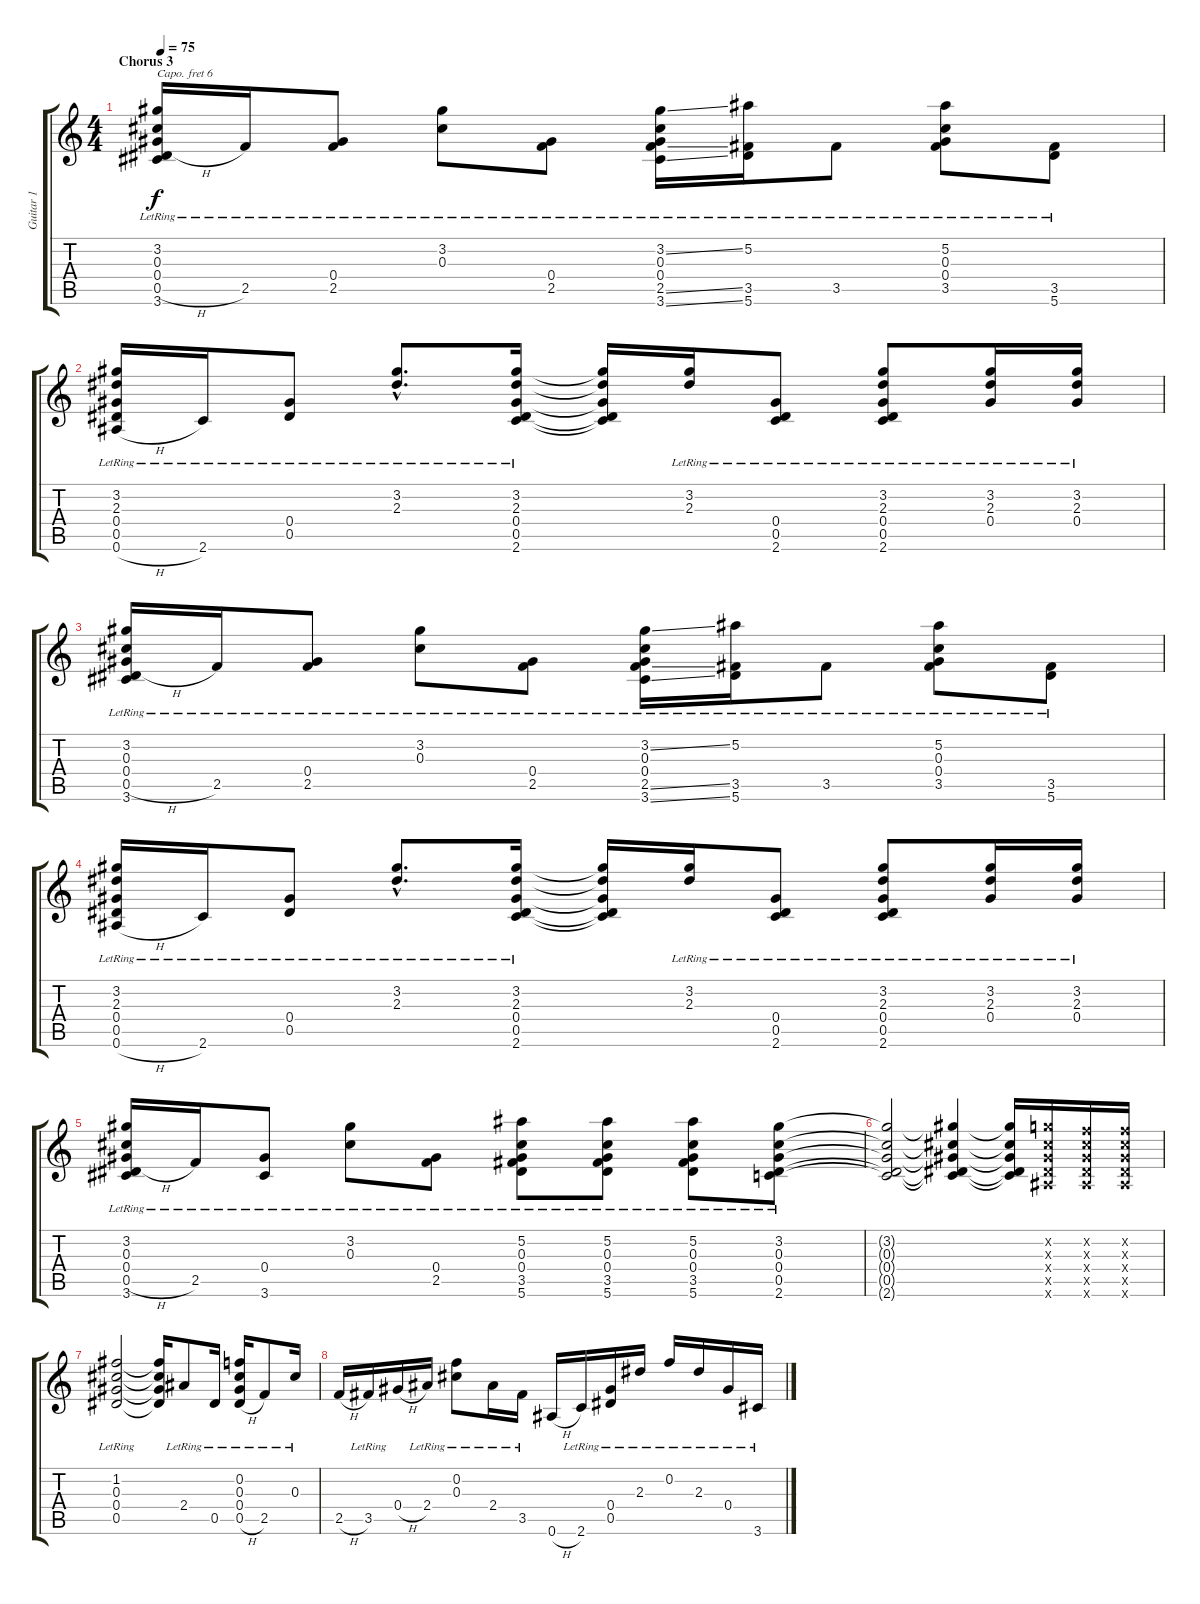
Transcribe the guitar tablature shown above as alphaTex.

\track ("Guitar 1" "Guitar 1") {instrument acousticguitarsteel}
\staff {score tabs}
\capo 6
\tuning (E4 B3 G3 D3 A2 E2) {hide}
\ts (4 4)
\section ("" "Chorus 3")
\tempo 75
\clef g2
\ks c
(3.2{lr} 0.3{lr} 0.4{lr} 0.5{h} 3.6{lr}).16{dy f} 2.5{lr}.16 (0.4{lr} 2.5{lr}).8 (3.2{lr} 0.3{lr}).8 (0.4{lr} 2.5{lr}).8 (3.2{ss} 0.3{lr} 0.4{lr} 2.5{ss} 3.6{ss}).16 (5.2{lr} 3.5{lr} 5.6{lr}).16 3.5{lr}.8 (5.2{lr} 0.3{lr} 0.4{lr} 3.5{lr}).8 (3.5{lr} 5.6{lr}).8 |
(3.2{lr} 2.3{lr} 0.4{lr} 0.5{lr} 0.6{h}).16 2.6{lr}.16 (0.4{lr} 0.5{lr}).8 (3.2{hac lr} 2.3{hac lr}).8{d} (3.2{lr} 2.3{lr} 0.4{lr} 0.5{lr} 2.6{lr}).16 (3.2{t} 2.3{t} 0.4{t} 0.5{t} 2.6{t}).16 (3.2{lr} 2.3{lr}).16 (0.4{lr} 0.5{lr} 2.6{lr}).8 (3.2{lr} 2.3{lr} 0.4{lr} 0.5{lr} 2.6{lr}).8 (3.2{lr} 2.3{lr} 0.4{lr}).16 (3.2{lr} 2.3{lr} 0.4{lr}).16 |
(3.2{lr} 0.3{lr} 0.4{lr} 0.5{h} 3.6{lr}).16 2.5{lr}.16 (0.4{lr} 2.5{lr}).8 (3.2{lr} 0.3{lr}).8 (0.4{lr} 2.5{lr}).8 (3.2{ss} 0.3{lr} 0.4{lr} 2.5{ss} 3.6{ss}).16 (5.2{lr} 3.5{lr} 5.6{lr}).16 3.5{lr}.8 (5.2{lr} 0.3{lr} 0.4{lr} 3.5{lr}).8 (3.5{lr} 5.6{lr}).8 |
(3.2{lr} 2.3{lr} 0.4{lr} 0.5{lr} 0.6{h}).16 2.6{lr}.16 (0.4{lr} 0.5{lr}).8 (3.2{hac lr} 2.3{hac lr}).8{d} (3.2{lr} 2.3{lr} 0.4{lr} 0.5{lr} 2.6{lr}).16 (3.2{t} 2.3{t} 0.4{t} 0.5{t} 2.6{t}).16 (3.2{lr} 2.3{lr}).16 (0.4{lr} 0.5{lr} 2.6{lr}).8 (3.2{lr} 2.3{lr} 0.4{lr} 0.5{lr} 2.6{lr}).8 (3.2{lr} 2.3{lr} 0.4{lr}).16 (3.2{lr} 2.3{lr} 0.4{lr}).16 |
(3.2{lr} 0.3{lr} 0.4{lr} 0.5{h} 3.6{lr}).16 2.5{lr}.16 (0.4{lr} 3.6{lr}).8 (3.2{lr} 0.3{lr}).8 (0.4{lr} 2.5{lr}).8 (5.2{lr} 0.3{lr} 0.4{lr} 3.5{lr} 5.6{lr}).8 (5.2{lr} 0.3{lr} 0.4{lr} 3.5{lr} 5.6{lr}).8 (5.2{lr} 0.3{lr} 0.4{lr} 3.5{lr} 5.6{lr}).8 (3.2{lr} 0.3{lr} 0.4{lr} 0.5{lr} 2.6{lr}).8 |
(3.2{t} 0.3{t} 0.4{t} 0.5{t} 2.6{t}).2 (3.2{t} 0.3{t} 0.4{t} 0.5{t} 2.6{t}).4 (3.2{t} 0.3{t} 0.4{t} 0.5{t} 2.6{t}).16 (2.2{x} 0.3{x} 0.4{x} 0.5{x} 0.6{x}).16 (0.2{x} 0.3{x} 0.4{x} 0.5{x} 0.6{x}).16 (0.2{x} 0.3{x} 0.4{x} 0.5{x} 0.6{x}).16 |
(1.2{lr} 0.3{lr} 0.4{lr} 0.5{lr}).2 (1.2{t} 0.3{t} 0.4{t} 0.5{t}).16 2.4{lr}.8 0.5{lr}.16 (0.2{lr} 0.3{lr} 0.4{lr} 0.5{h}).16 2.5{lr}.8 0.3{lr}.16 |
2.5{h}.16 3.5{lr}.16 0.4{h}.16 2.4{lr}.16 (0.2{lr} 0.3{lr}).8 2.4{lr}.16 3.5{lr}.16 0.6{h}.16 2.6{lr}.16 (0.4{lr} 0.5{lr}).16 2.3{lr}.16 0.2{lr}.16 2.3{lr}.16 0.4{lr}.16 3.6{lr}.16
